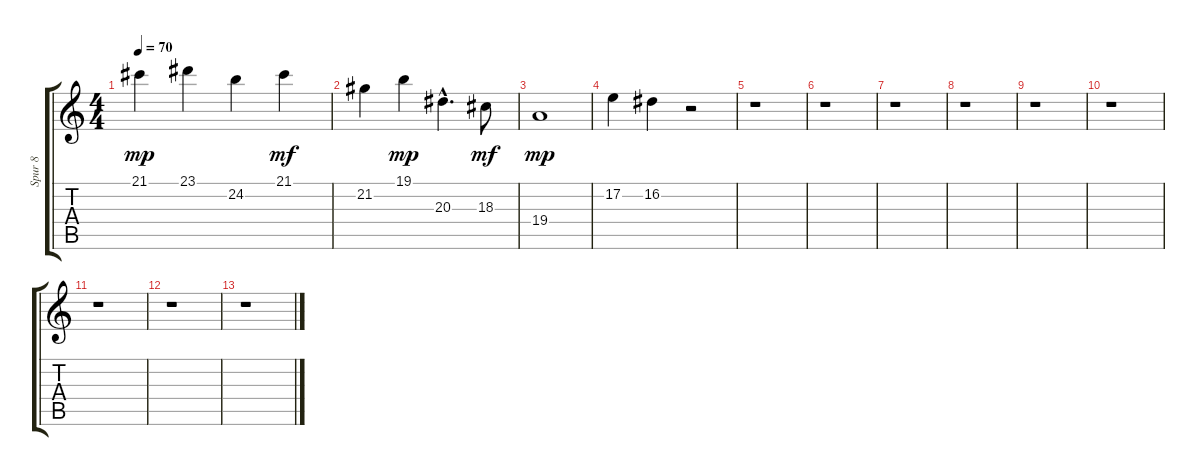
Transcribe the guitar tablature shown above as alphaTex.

\track ("Spur 8" "Spur 8") {instrument stringensemble1}
\staff {score tabs}
\tuning (E4 B3 G3 D3 A2 E2) {hide}
\ts (4 4)
\tempo 70
\clef g2
\ks c
21.1.4{dy mp instrument fx3crystal} 23.1.4 24.2.4 21.1.4{dy mf} |
21.2.4 19.1.4{dy mp} 20.3{hac}.4{d} 18.3.8{dy mf} |
19.4.1{dy mp} |
17.2.4 16.2.4 r.2 |
r.1 |
r.1 |
r.1 |
r.1 |
r.1 |
r.1 |
r.1 |
r.1 |
r.1
